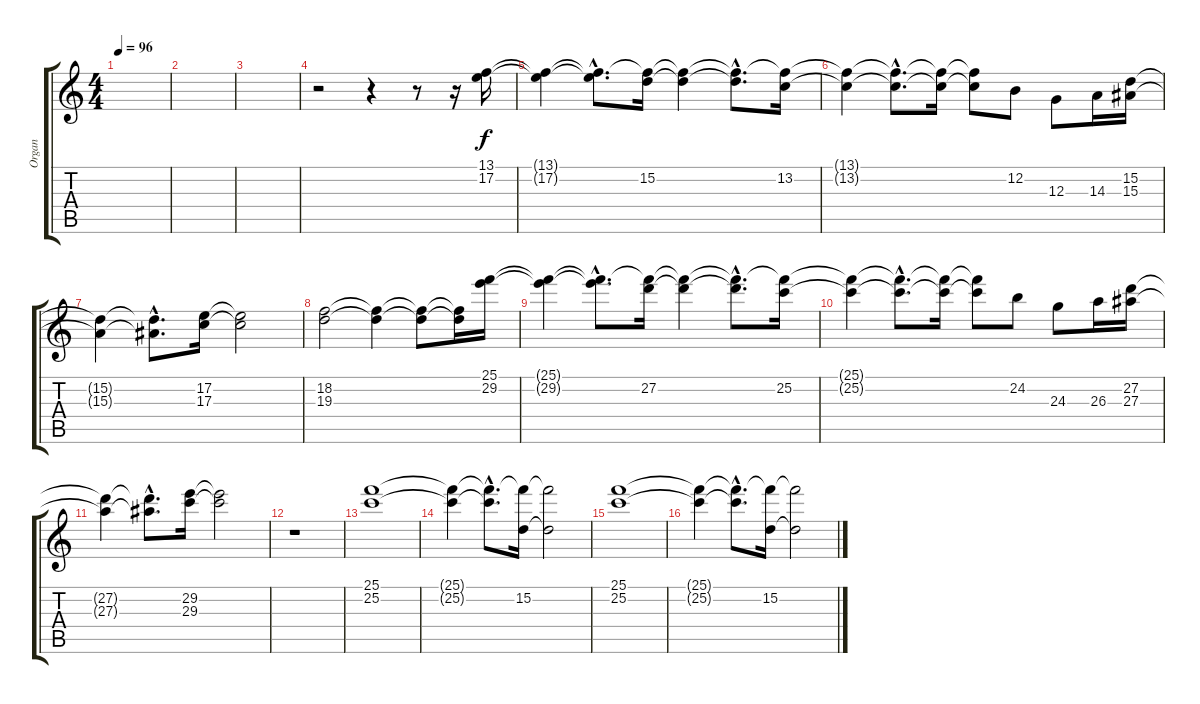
\track ("Organ" "Organ") {instrument rockorgan}
\staff {score tabs}
\tuning (E4 B3 G3 D3 A2 E2) {hide}
\ts (4 4)
\tempo 96
\clef g2
\ks c
|
|
|
r.2{volume 10 instrument rockorgan} r.4 r.8 r.16 (13.1 17.2).16 |
(13.1{t} 17.2{t}).4 (13.1{hac t} 17.2{hac t}).8{d} (13.1{t} 15.2).16 (13.1{t} 15.2{t}).4 (13.1{hac t} 15.2{hac t}).8{d} (13.1{t} 13.2).16 |
(13.1{t} 13.2{t}).4 (13.1{hac t} 13.2{hac t}).8{d} (13.1{t} 13.2{t}).16 (13.1{t} 13.2{t}).8 12.2.8 12.3.8 14.3.16 (15.2 15.3).16 |
(15.2{t} 15.3{t}).4 (15.2{hac t} 15.3{hac t}).8{d} (17.2 17.3).16 (17.2{t} 17.3{t}).2 |
(18.2 19.3).2 (18.2{t} 19.3{t}).4 (18.2{t} 19.3{t}).8 (18.2{t} 19.3{t}).16 (25.1 29.2).16 |
(25.1{t} 29.2{t}).4 (25.1{hac t} 29.2{hac t}).8{d} (25.1{t} 27.2).16 (25.1{t} 27.2{t}).4 (25.1{hac t} 27.2{hac t}).8{d} (25.1{t} 25.2).16 |
(25.1{t} 25.2{t}).4 (25.1{hac t} 25.2{hac t}).8{d} (25.1{t} 25.2{t}).16 (25.1{t} 25.2{t}).8 24.2.8 24.3.8 26.3.16 (27.2 27.3).16 |
(27.2{t} 27.3{t}).4 (27.2{hac t} 27.3{hac t}).8{d} (29.2 29.3).16 (29.2{t} 29.3{t}).2 |
r.1 |
(25.1 25.2).1 |
(25.1{t} 25.2{t}).4 (25.1{hac t} 25.2{hac t}).8{d} (25.1{t} 15.2).16 (25.1{t} 15.2{t}).2 |
(25.1 25.2).1 |
(25.1{t} 25.2{t}).4 (25.1{hac t} 25.2{hac t}).8{d} (25.1{t} 15.2).16 (25.1{t} 15.2{t}).2
